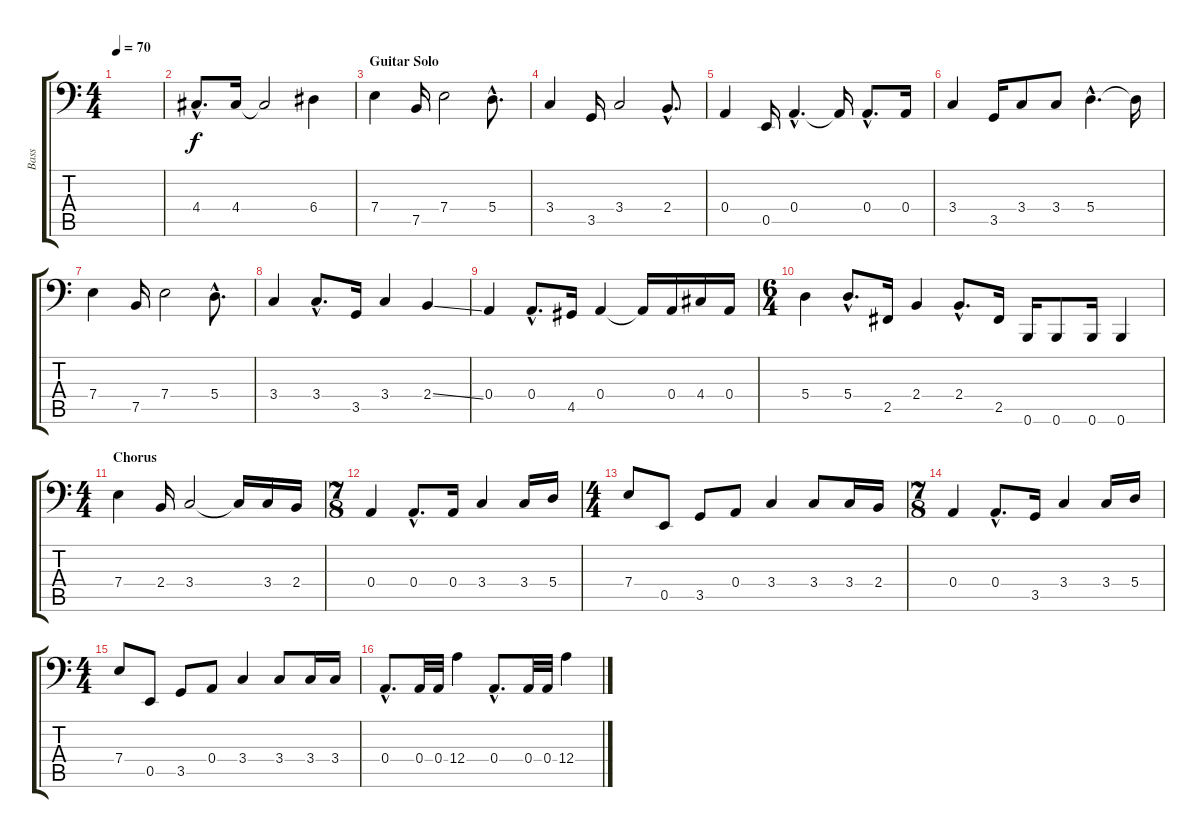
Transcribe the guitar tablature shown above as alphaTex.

\track ("Bass" "Bass") {instrument electricbassfinger}
\staff {score tabs}
\tuning (C3 G2 D2 A1 E1 B0) {hide}
\ts (4 4)
\tempo 70
\clef f4
\ks c
|
4.4{hac}.8{d} 4.4.16 4.4{t}.2 6.4.4 |
\section ("" "Guitar Solo")
7.4.4 7.5.16 7.4.2 5.4{hac}.8{d} |
3.4.4 3.5.16 3.4.2 2.4{hac}.8{d} |
0.4.4 0.5.16 0.4{hac}.4{d} 0.4{t}.16 0.4{hac}.8{d} 0.4.16 |
3.4.4 3.5.16 3.4.8 3.4.8 5.4{hac}.4{d} 5.4{t}.16 |
7.4.4 7.5.16 7.4.2 5.4{hac}.8{d} |
3.4.4 3.4{hac}.8{d} 3.5.16 3.4.4 2.4{ss}.4 |
0.4.4 0.4{hac}.8{d} 4.5.16 0.4.4 0.4{t}.16 0.4.16 4.4.16 0.4.16 |
\ts (6 4)
5.4.4 5.4{hac}.8{d} 2.5.16 2.4.4 2.4{hac}.8{d} 2.5.16 0.6.16 0.6.8 0.6.16 0.6.4 |
\ts (4 4)
\section ("" "Chorus")
7.4.4 2.4.16 3.4.2 3.4{t}.16 3.4.16 2.4.16 |
\ts (7 8)
0.4.4 0.4{hac}.8{d} 0.4.16 3.4.4 3.4.16 5.4.16 |
\ts (4 4)
7.4.8 0.5.8 3.5.8 0.4.8 3.4.4 3.4.8 3.4.16 2.4.16 |
\ts (7 8)
0.4.4 0.4{hac}.8{d} 3.5.16 3.4.4 3.4.16 5.4.16 |
\ts (4 4)
7.4.8 0.5.8 3.5.8 0.4.8 3.4.4 3.4.8 3.4.16 3.4.16 |
0.4{hac}.8{d} 0.4.32 0.4.32 12.4.4 0.4{hac}.8{d} 0.4.32 0.4.32 12.4.4
